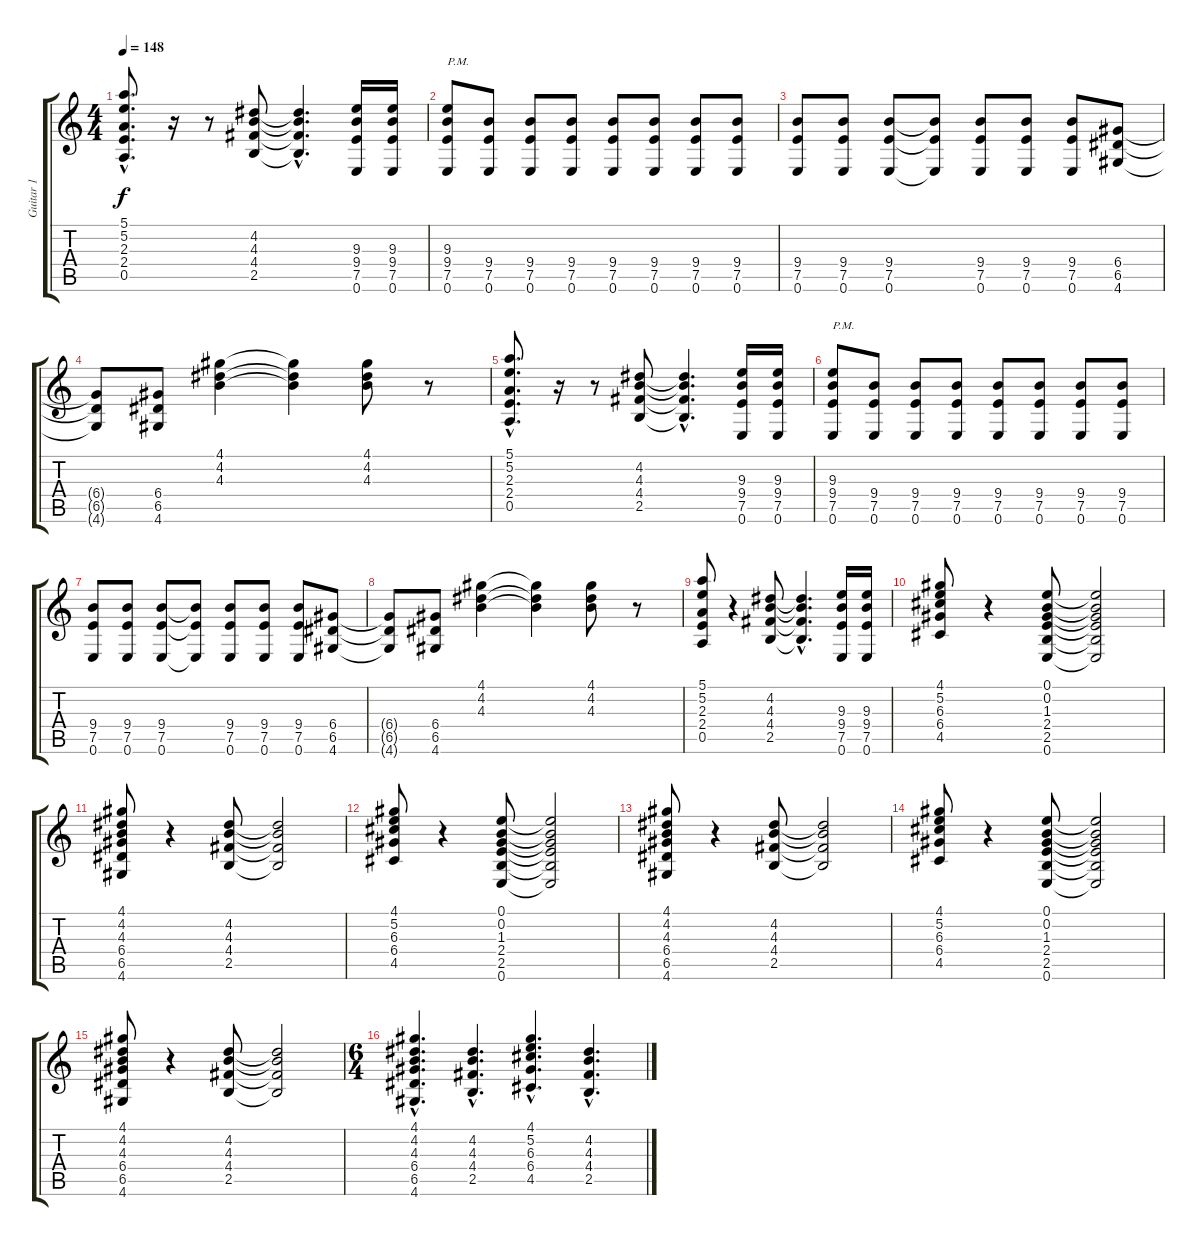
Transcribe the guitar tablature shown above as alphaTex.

\track ("Guitar 1" "Guitar 1") {instrument overdrivenguitar}
\staff {score tabs}
\tuning (E4 B3 G3 D3 A2 E2) {hide}
\ts (4 4)
\tempo 148
\clef g2
\ks c
(5.1{hac} 5.2{hac} 2.3{hac} 2.4{hac} 0.5{hac}).8{d dy f} r.16 r.8 (4.2 4.3 4.4 2.5).8 (4.2{hac t} 4.3{hac t} 4.4{hac t} 2.5{hac t}).4{d} (9.3 9.4 7.5 0.6).16 (9.3 9.4 7.5 0.6).16 |
(9.3 9.4 7.5 0.6).8{txt "P.M."} (9.4 7.5 0.6).8 (9.4 7.5 0.6).8 (9.4 7.5 0.6).8 (9.4 7.5 0.6).8 (9.4 7.5 0.6).8 (9.4 7.5 0.6).8 (9.4 7.5 0.6).8 |
(9.4 7.5 0.6).8 (9.4 7.5 0.6).8 (9.4 7.5 0.6).8 (9.4{t} 7.5{t} 0.6{t}).8 (9.4 7.5 0.6).8 (9.4 7.5 0.6).8 (9.4 7.5 0.6).8 (6.4 6.5 4.6).8 |
(6.4{t} 6.5{t} 4.6{t}).8 (6.4 6.5 4.6).8 (4.1 4.2 4.3).4 (4.1{t} 4.2{t} 4.3{t}).4 (4.1 4.2 4.3).8 r.8 |
(5.1{hac} 5.2{hac} 2.3{hac} 2.4{hac} 0.5{hac}).8{d} r.16 r.8 (4.2 4.3 4.4 2.5).8 (4.2{hac t} 4.3{hac t} 4.4{hac t} 2.5{hac t}).4{d} (9.3 9.4 7.5 0.6).16 (9.3 9.4 7.5 0.6).16 |
(9.3 9.4 7.5 0.6).8{txt "P.M."} (9.4 7.5 0.6).8 (9.4 7.5 0.6).8 (9.4 7.5 0.6).8 (9.4 7.5 0.6).8 (9.4 7.5 0.6).8 (9.4 7.5 0.6).8 (9.4 7.5 0.6).8 |
(9.4 7.5 0.6).8 (9.4 7.5 0.6).8 (9.4 7.5 0.6).8 (9.4{t} 7.5{t} 0.6{t}).8 (9.4 7.5 0.6).8 (9.4 7.5 0.6).8 (9.4 7.5 0.6).8 (6.4 6.5 4.6).8 |
(6.4{t} 6.5{t} 4.6{t}).8 (6.4 6.5 4.6).8 (4.1 4.2 4.3).4 (4.1{t} 4.2{t} 4.3{t}).4 (4.1 4.2 4.3).8 r.8 |
(5.1 5.2 2.3 2.4 0.5).8 r.4 (4.2 4.3 4.4 2.5).8 (4.2{hac t} 4.3{hac t} 4.4{hac t} 2.5{hac t}).4{d} (9.3 9.4 7.5 0.6).16 (9.3 9.4 7.5 0.6).16 |
(4.1 5.2 6.3 6.4 4.5).8 r.4 (0.1 0.2 1.3 2.4 2.5 0.6).8 (0.1{t} 0.2{t} 1.3{t} 2.4{t} 2.5{t} 0.6{t}).2 |
(4.1 4.2 4.3 6.4 6.5 4.6).8 r.4 (4.2 4.3 4.4 2.5).8 (4.2{t} 4.3{t} 4.4{t} 2.5{t}).2 |
(4.1 5.2 6.3 6.4 4.5).8 r.4 (0.1 0.2 1.3 2.4 2.5 0.6).8 (0.1{t} 0.2{t} 1.3{t} 2.4{t} 2.5{t} 0.6{t}).2 |
(4.1 4.2 4.3 6.4 6.5 4.6).8 r.4 (4.2 4.3 4.4 2.5).8 (4.2{t} 4.3{t} 4.4{t} 2.5{t}).2 |
(4.1 5.2 6.3 6.4 4.5).8 r.4 (0.1 0.2 1.3 2.4 2.5 0.6).8 (0.1{t} 0.2{t} 1.3{t} 2.4{t} 2.5{t} 0.6{t}).2 |
(4.1 4.2 4.3 6.4 6.5 4.6).8 r.4 (4.2 4.3 4.4 2.5).8 (4.2{t} 4.3{t} 4.4{t} 2.5{t}).2 |
\ts (6 4)
(4.1{hac} 4.2{hac} 4.3{hac} 6.4{hac} 6.5{hac} 4.6{hac}).4{d} (4.2{hac} 4.3{hac} 4.4{hac} 2.5{hac}).4{d} (4.1{hac} 5.2{hac} 6.3{hac} 6.4{hac} 4.5{hac}).4{d} (4.2{hac} 4.3{hac} 4.4{hac} 2.5{hac}).4{d}
